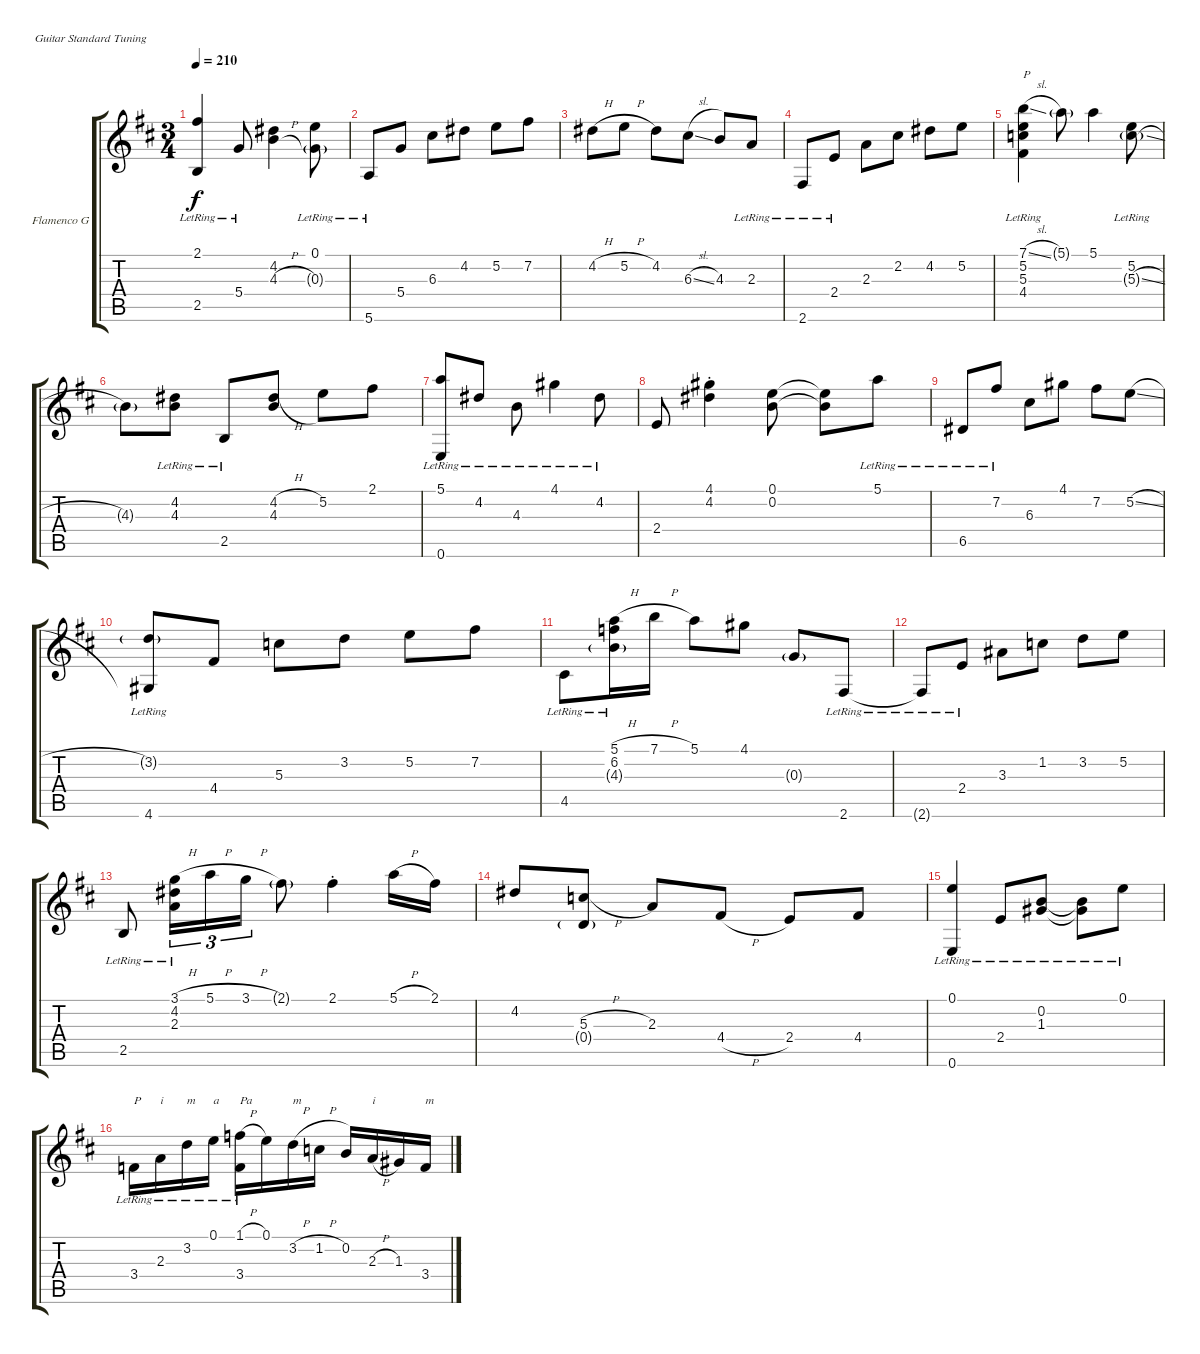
\defaultSystemsLayout 4
\bracketExtendMode groupsimilarinstruments
\firstSystemTrackNameOrientation horizontal
\otherSystemsTrackNameOrientation horizontal
\track ("Flamenco Guitar" "Flamenco G") {instrument acousticguitarnylon}
\staff {score tabs}
\tuning (E4 B3 G3 D3 A2 E2)
\ts (3 4)
\tempo 210
\clef g2
\ks d
(2.5{lr} 2.1{lr}).4{dy f} 5.4{lr}.8 (4.3{h} 4.2).4 (0.1{lr} 0.3{g lr}).8 |
5.6{lr}.8 5.4.8 6.3.8 4.2.8 5.2.8 7.2.8 |
4.2{h}.8 5.2{h}.8 4.2.8 6.3{sl}.8 4.3.8 2.3{lr}.8 |
2.6{lr}.8 2.4{lr}.8 2.3.8 2.2.8 4.2.8 5.2.8 |
(4.4{lr} 5.3{lr} 5.2{lr} 7.1{sl lr}).4{txt "P"} 5.1{g}.8 5.1.4 (5.2{lr} 5.3{sl g lr}).8 |
4.3{g}.8 (4.2{lr} 4.3{lr}).8 2.5{lr}.8 (4.3 4.2{h}).8 5.2.8 2.1.8 |
(5.1{lr} 0.6{lr}).8 4.2{lr}.8 4.3{lr}.8 4.1{lr}.4 4.2{lr}.8 |
2.4.8 (4.2{st} 4.1{st}).4 (0.1 0.2).8 (0.2{t} 0.1{t}).8 5.1{lr}.8 |
6.5{lr}.8 7.2{lr}.8 6.3.8 4.1.8 7.2.8 5.2{sl}.8 |
(3.2{g lr} 4.6{lr}).8 4.4.8 5.3.8 3.2.8 5.2.8 7.2.8 |
4.5{lr}.8 (4.3{g lr} 6.2{lr} 5.1{h lr}).16 7.1{h}.16 5.1.8 4.1.8 0.3{g}.8 2.6{lr}.8 |
2.6{lr t}.8 2.4{lr}.8 3.3.8 1.2.8 3.2.8 5.2.8 |
2.5{lr}.8 (2.3{lr} 4.2{lr} 3.1{h lr}).16{tu (3 2)} 5.1{h}.16{tu (3 2)} 3.1{h}.16{tu (3 2)} 2.1{g}.8 2.1{st}.4 5.1{h}.16 2.1.16 |
4.2.8 (5.3{h} 0.4{g}).8 2.3.8 4.4{h}.8 2.4.8 4.4.8 |
(0.6{lr} 0.1{lr}).4 2.4{lr}.8 (1.3{lr} 0.2{lr}).8 (1.3{lr t} 0.2{lr t}).8 0.1{lr}.8 |
3.4{lr}.16{txt "P"} 2.3{lr}.16{txt "i"} 3.2{lr}.16{txt "m"} 0.1{lr}.16{txt "a"} (1.1{h lr} 3.4{lr}).16{txt "Pa"} 0.1.16 3.2{h}.16{txt "m"} 1.2{h}.16 0.2.16 2.3{h}.16{txt "i"} 1.3.16 3.4.16{txt "m"}
